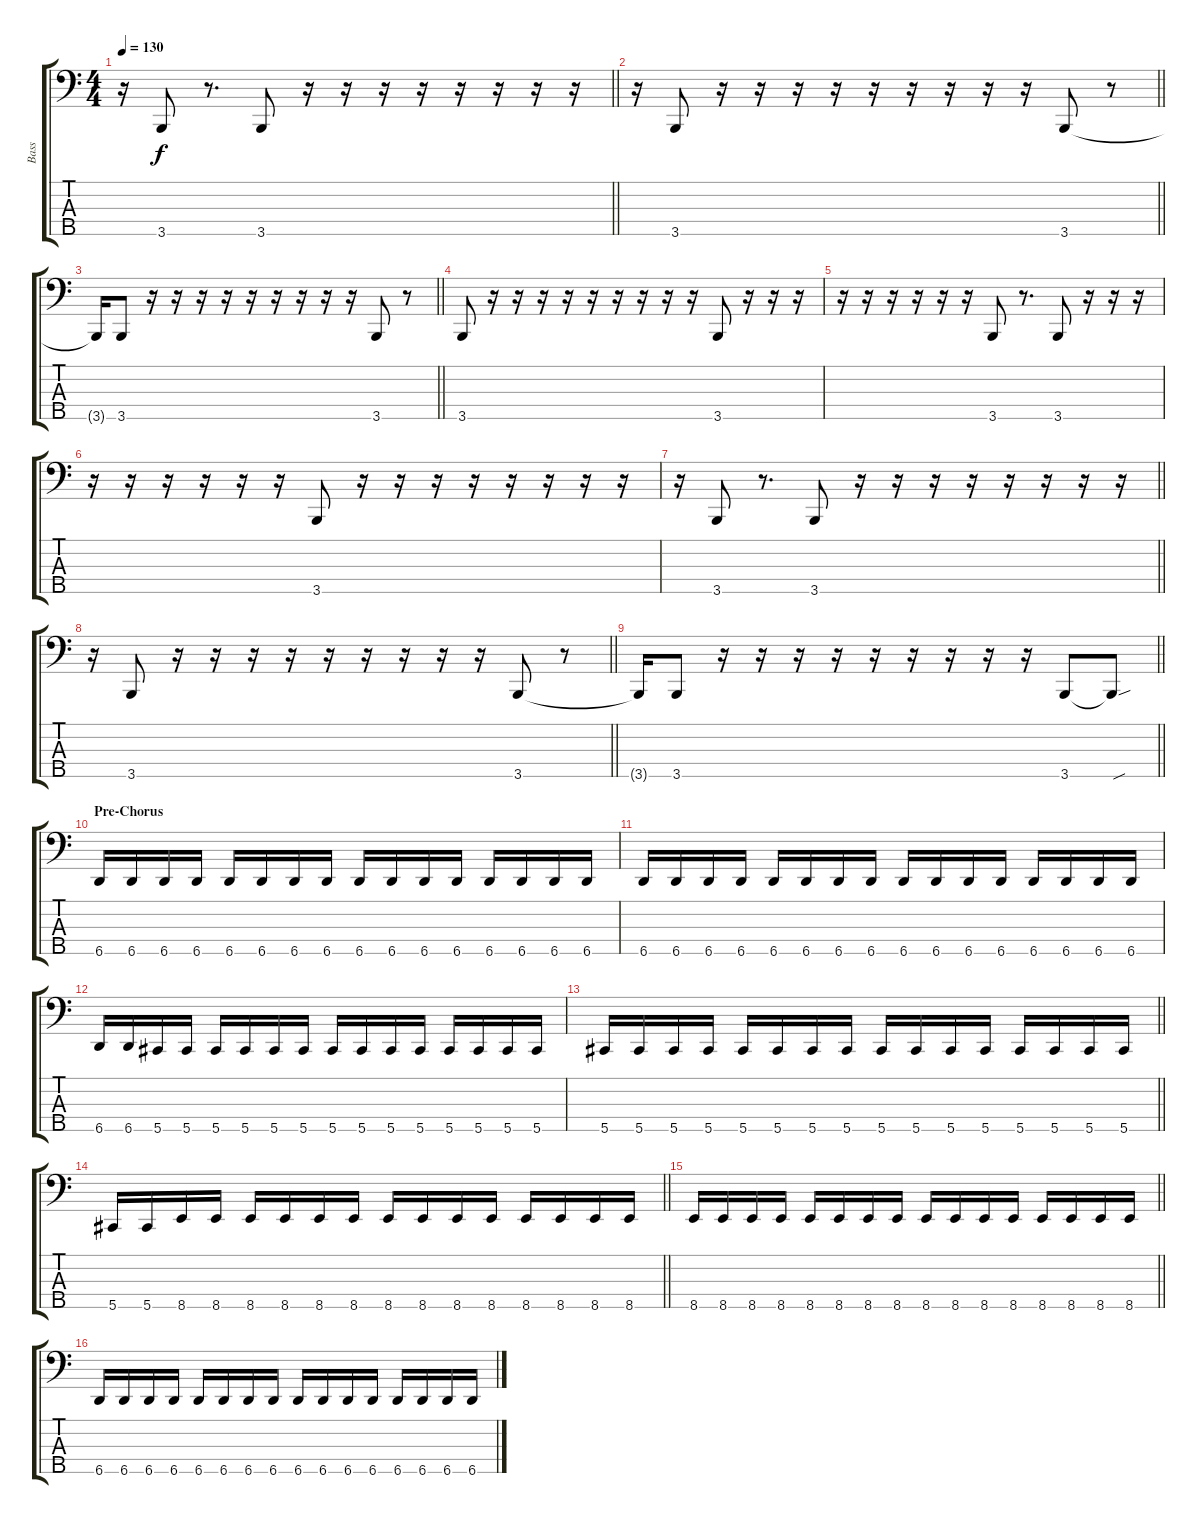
\track ("Bass" "Bass") {instrument slapbass1}
\staff {score tabs}
\tuning (Gb2 Eb2 Bb1 F1 Ab0) {hide}
\ts (4 4)
\tempo 130
\clef f4
\barLineRight lightlight
\ks c
r.16{dy f} 3.5.8 r.8{d} 3.5.8 r.16 r.16 r.16 r.16 r.16 r.16 r.16 r.16 |
\barLineRight lightlight
r.16 3.5.8 r.16 r.16 r.16 r.16 r.16 r.16 r.16 r.16 r.16 3.5.8 r.8 |
\barLineRight lightlight
3.5{t}.16 3.5.8 r.16 r.16 r.16 r.16 r.16 r.16 r.16 r.16 r.16 3.5.8 r.8 |
3.5.8 r.16 r.16 r.16 r.16 r.16 r.16 r.16 r.16 r.16 3.5.8 r.16 r.16 r.16 |
r.16 r.16 r.16 r.16 r.16 r.16 3.5.8 r.8{d} 3.5.8 r.16 r.16 r.16 |
r.16 r.16 r.16 r.16 r.16 r.16 3.5.8 r.16 r.16 r.16 r.16 r.16 r.16 r.16 r.16 |
\barLineRight lightlight
r.16 3.5.8 r.8{d} 3.5.8 r.16 r.16 r.16 r.16 r.16 r.16 r.16 r.16 |
\barLineRight lightlight
r.16 3.5.8 r.16 r.16 r.16 r.16 r.16 r.16 r.16 r.16 r.16 3.5.8 r.8 |
\barLineRight lightlight
3.5{t}.16 3.5.8 r.16 r.16 r.16 r.16 r.16 r.16 r.16 r.16 r.16 3.5.8 3.5{sou t}.8 |
\section ("" "Pre-Chorus")
6.5.16{instrument electricbassfinger} 6.5.16 6.5.16 6.5.16 6.5.16 6.5.16 6.5.16 6.5.16 6.5.16 6.5.16 6.5.16 6.5.16 6.5.16 6.5.16 6.5.16 6.5.16 |
6.5.16 6.5.16 6.5.16 6.5.16 6.5.16 6.5.16 6.5.16 6.5.16 6.5.16 6.5.16 6.5.16 6.5.16 6.5.16 6.5.16 6.5.16 6.5.16 |
6.5.16 6.5.16 5.5.16 5.5.16 5.5.16 5.5.16 5.5.16 5.5.16 5.5.16 5.5.16 5.5.16 5.5.16 5.5.16 5.5.16 5.5.16 5.5.16 |
\barLineRight lightlight
5.5.16 5.5.16 5.5.16 5.5.16 5.5.16 5.5.16 5.5.16 5.5.16 5.5.16 5.5.16 5.5.16 5.5.16 5.5.16 5.5.16 5.5.16 5.5.16 |
\barLineRight lightlight
5.5.16 5.5.16 8.5.16 8.5.16 8.5.16 8.5.16 8.5.16 8.5.16 8.5.16 8.5.16 8.5.16 8.5.16 8.5.16 8.5.16 8.5.16 8.5.16 |
\barLineRight lightlight
8.5.16 8.5.16 8.5.16 8.5.16 8.5.16 8.5.16 8.5.16 8.5.16 8.5.16 8.5.16 8.5.16 8.5.16 8.5.16 8.5.16 8.5.16 8.5.16 |
6.5.16{instrument electricbassfinger} 6.5.16 6.5.16 6.5.16 6.5.16 6.5.16 6.5.16 6.5.16 6.5.16 6.5.16 6.5.16 6.5.16 6.5.16 6.5.16 6.5.16 6.5.16
